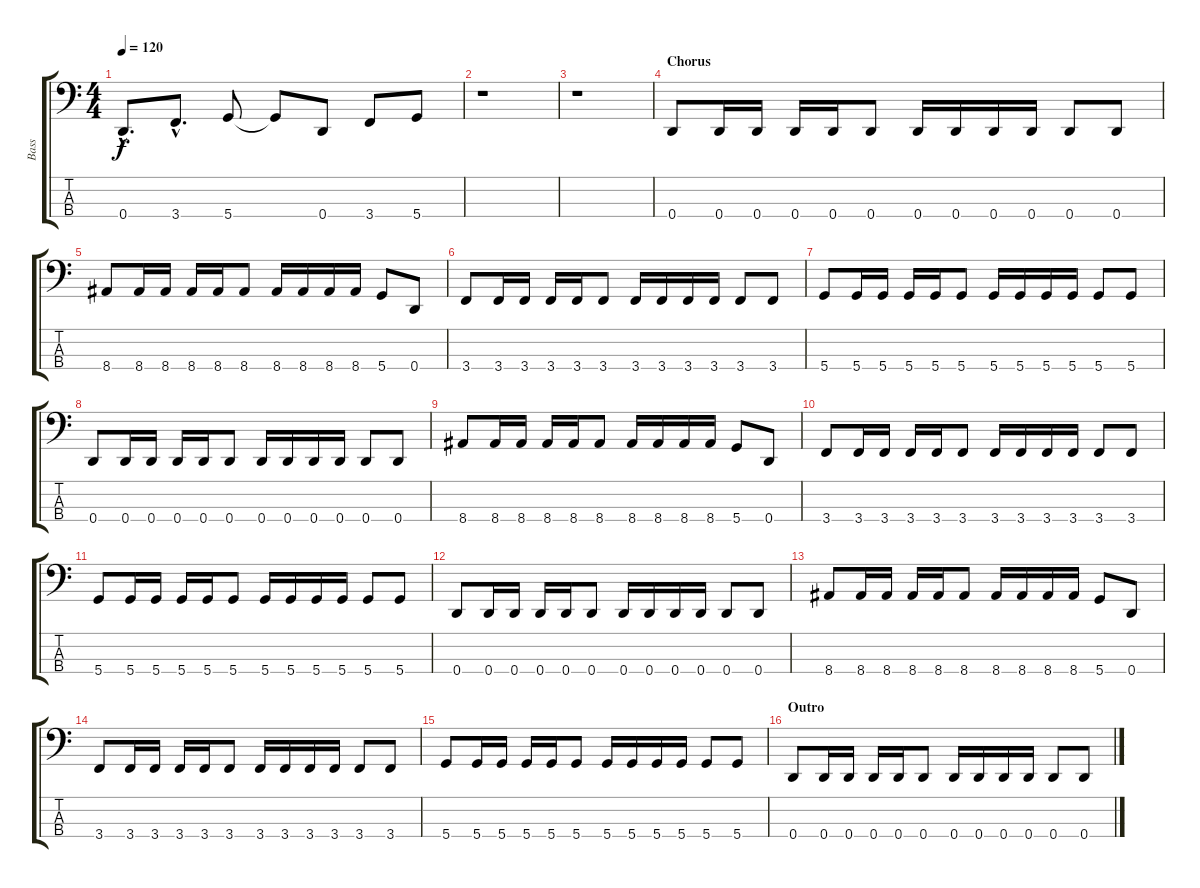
\track ("Bass" "Bass") {instrument electricbasspick}
\staff {score tabs}
\tuning (G2 D2 A1 D1) {hide}
\ts (4 4)
\tempo 120
\clef f4
\ks c
0.4{hac}.8{d dy f} 3.4{hac}.8{d} 5.4.8 5.4{t}.8 0.4.8 3.4.8 5.4.8 |
r.1 |
r.1 |
\section ("" "Chorus")
0.4.8 0.4.16 0.4.16 0.4.16 0.4.16 0.4.8 0.4.16 0.4.16 0.4.16 0.4.16 0.4.8 0.4.8 |
8.4.8 8.4.16 8.4.16 8.4.16 8.4.16 8.4.8 8.4.16 8.4.16 8.4.16 8.4.16 5.4.8 0.4.8 |
3.4.8 3.4.16 3.4.16 3.4.16 3.4.16 3.4.8 3.4.16 3.4.16 3.4.16 3.4.16 3.4.8 3.4.8 |
5.4.8 5.4.16 5.4.16 5.4.16 5.4.16 5.4.8 5.4.16 5.4.16 5.4.16 5.4.16 5.4.8 5.4.8 |
0.4.8 0.4.16 0.4.16 0.4.16 0.4.16 0.4.8 0.4.16 0.4.16 0.4.16 0.4.16 0.4.8 0.4.8 |
8.4.8 8.4.16 8.4.16 8.4.16 8.4.16 8.4.8 8.4.16 8.4.16 8.4.16 8.4.16 5.4.8 0.4.8 |
3.4.8 3.4.16 3.4.16 3.4.16 3.4.16 3.4.8 3.4.16 3.4.16 3.4.16 3.4.16 3.4.8 3.4.8 |
5.4.8 5.4.16 5.4.16 5.4.16 5.4.16 5.4.8 5.4.16 5.4.16 5.4.16 5.4.16 5.4.8 5.4.8 |
0.4.8 0.4.16 0.4.16 0.4.16 0.4.16 0.4.8 0.4.16 0.4.16 0.4.16 0.4.16 0.4.8 0.4.8 |
8.4.8 8.4.16 8.4.16 8.4.16 8.4.16 8.4.8 8.4.16 8.4.16 8.4.16 8.4.16 5.4.8 0.4.8 |
3.4.8 3.4.16 3.4.16 3.4.16 3.4.16 3.4.8 3.4.16 3.4.16 3.4.16 3.4.16 3.4.8 3.4.8 |
5.4.8 5.4.16 5.4.16 5.4.16 5.4.16 5.4.8 5.4.16 5.4.16 5.4.16 5.4.16 5.4.8 5.4.8 |
\section ("" "Outro")
0.4.8 0.4.16 0.4.16 0.4.16 0.4.16 0.4.8 0.4.16 0.4.16 0.4.16 0.4.16 0.4.8 0.4.8
